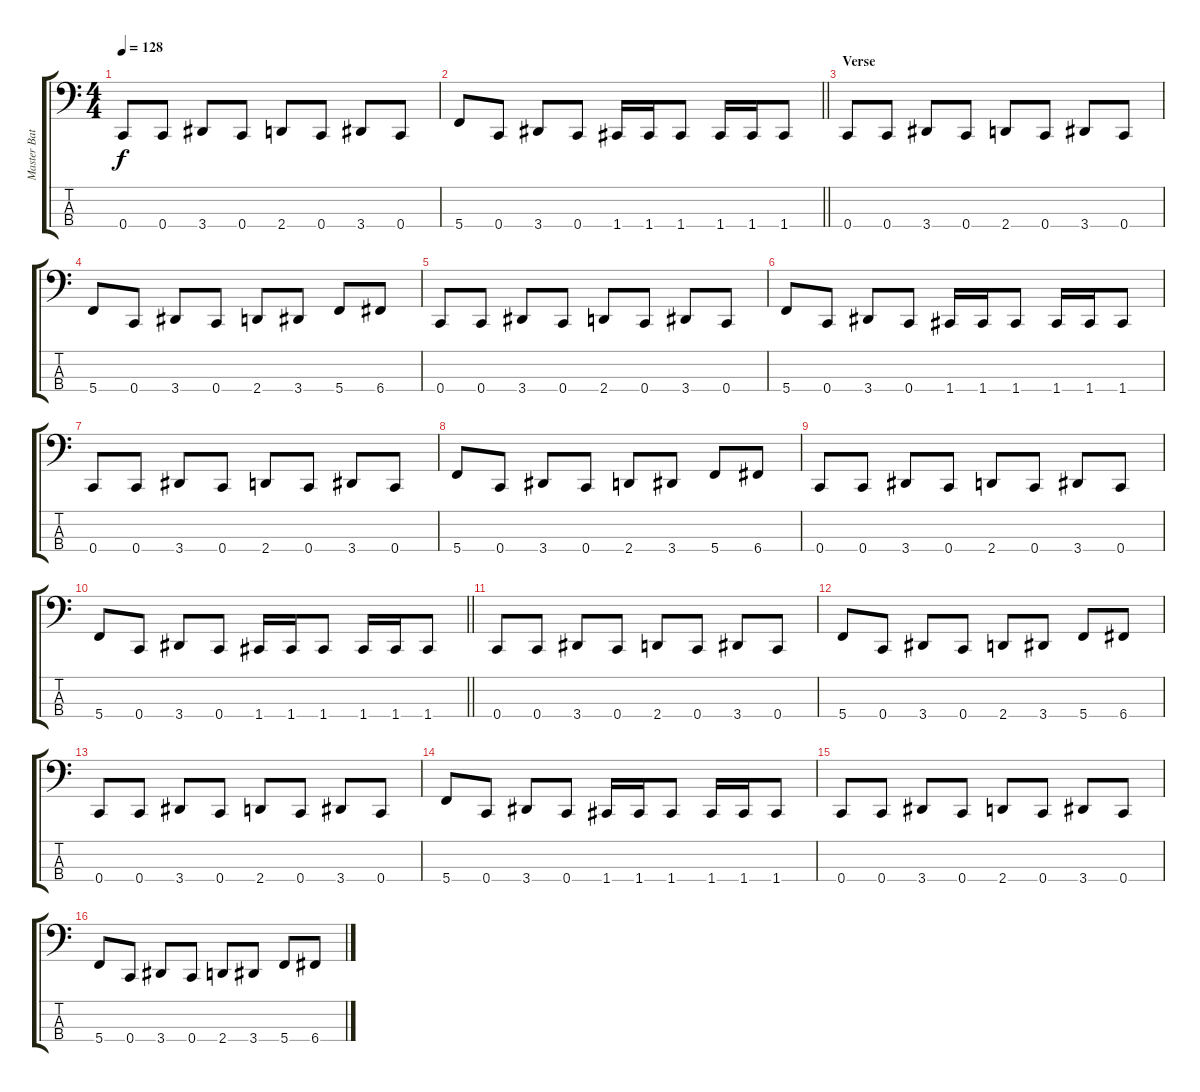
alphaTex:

\track ("Master Bates" "Master Bat") {instrument electricbassfinger}
\staff {score tabs}
\tuning (F2 C2 G1 C1) {hide}
\ts (4 4)
\tempo 128
\clef f4
\ks c
0.4.8{dy f} 0.4.8 3.4.8 0.4.8 2.4.8 0.4.8 3.4.8 0.4.8 |
\barLineRight lightlight
5.4.8 0.4.8 3.4.8 0.4.8 1.4.16 1.4.16 1.4.8 1.4.16 1.4.16 1.4.8 |
\section ("" "Verse")
0.4.8 0.4.8 3.4.8 0.4.8 2.4.8 0.4.8 3.4.8 0.4.8 |
5.4.8 0.4.8 3.4.8 0.4.8 2.4.8 3.4.8 5.4.8 6.4.8 |
0.4.8 0.4.8 3.4.8 0.4.8 2.4.8 0.4.8 3.4.8 0.4.8 |
5.4.8 0.4.8 3.4.8 0.4.8 1.4.16 1.4.16 1.4.8 1.4.16 1.4.16 1.4.8 |
0.4.8 0.4.8 3.4.8 0.4.8 2.4.8 0.4.8 3.4.8 0.4.8 |
5.4.8 0.4.8 3.4.8 0.4.8 2.4.8 3.4.8 5.4.8 6.4.8 |
0.4.8 0.4.8 3.4.8 0.4.8 2.4.8 0.4.8 3.4.8 0.4.8 |
\barLineRight lightlight
5.4.8 0.4.8 3.4.8 0.4.8 1.4.16 1.4.16 1.4.8 1.4.16 1.4.16 1.4.8 |
\section ("" "")
0.4.8 0.4.8 3.4.8 0.4.8 2.4.8 0.4.8 3.4.8 0.4.8 |
5.4.8 0.4.8 3.4.8 0.4.8 2.4.8 3.4.8 5.4.8 6.4.8 |
0.4.8 0.4.8 3.4.8 0.4.8 2.4.8 0.4.8 3.4.8 0.4.8 |
5.4.8 0.4.8 3.4.8 0.4.8 1.4.16 1.4.16 1.4.8 1.4.16 1.4.16 1.4.8 |
0.4.8 0.4.8 3.4.8 0.4.8 2.4.8 0.4.8 3.4.8 0.4.8 |
5.4.8 0.4.8 3.4.8 0.4.8 2.4.8 3.4.8 5.4.8 6.4.8
